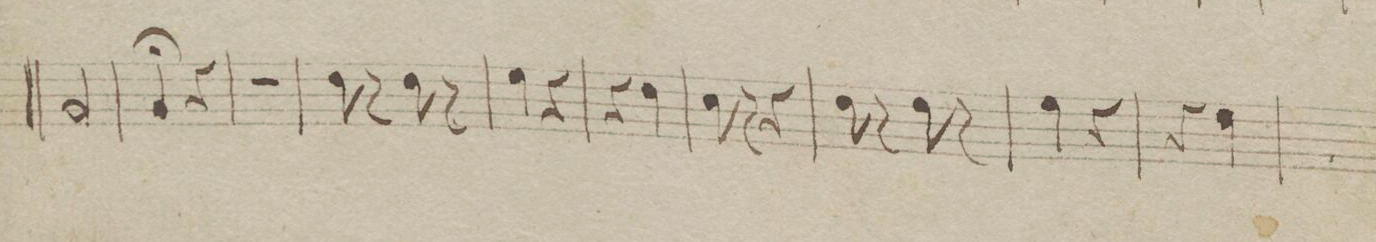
**kern	**dynam
*I"Corno 1mo in F.	*
*clefG2	*
*k[b-e-a-]	*
*M2/4	*
2B-/	.
=181	=181
4B-;/	.
4r	.
=182	=182
2r	.
=183	=183
8f\	.
8r	.
8f\	.
8r	.
=184	=184
4g\	.
4r	.
=185	=185
4r	.
4f\	.
=186	=186
8e-\	.
8r	.
4r	.
=187	=187
8f\	.
8r	.
8f\	.
8r	.
=188	=188
4g\	.
4r	.
=189	=189
4r	.
4f\	.
=190	=190
*-	*-
